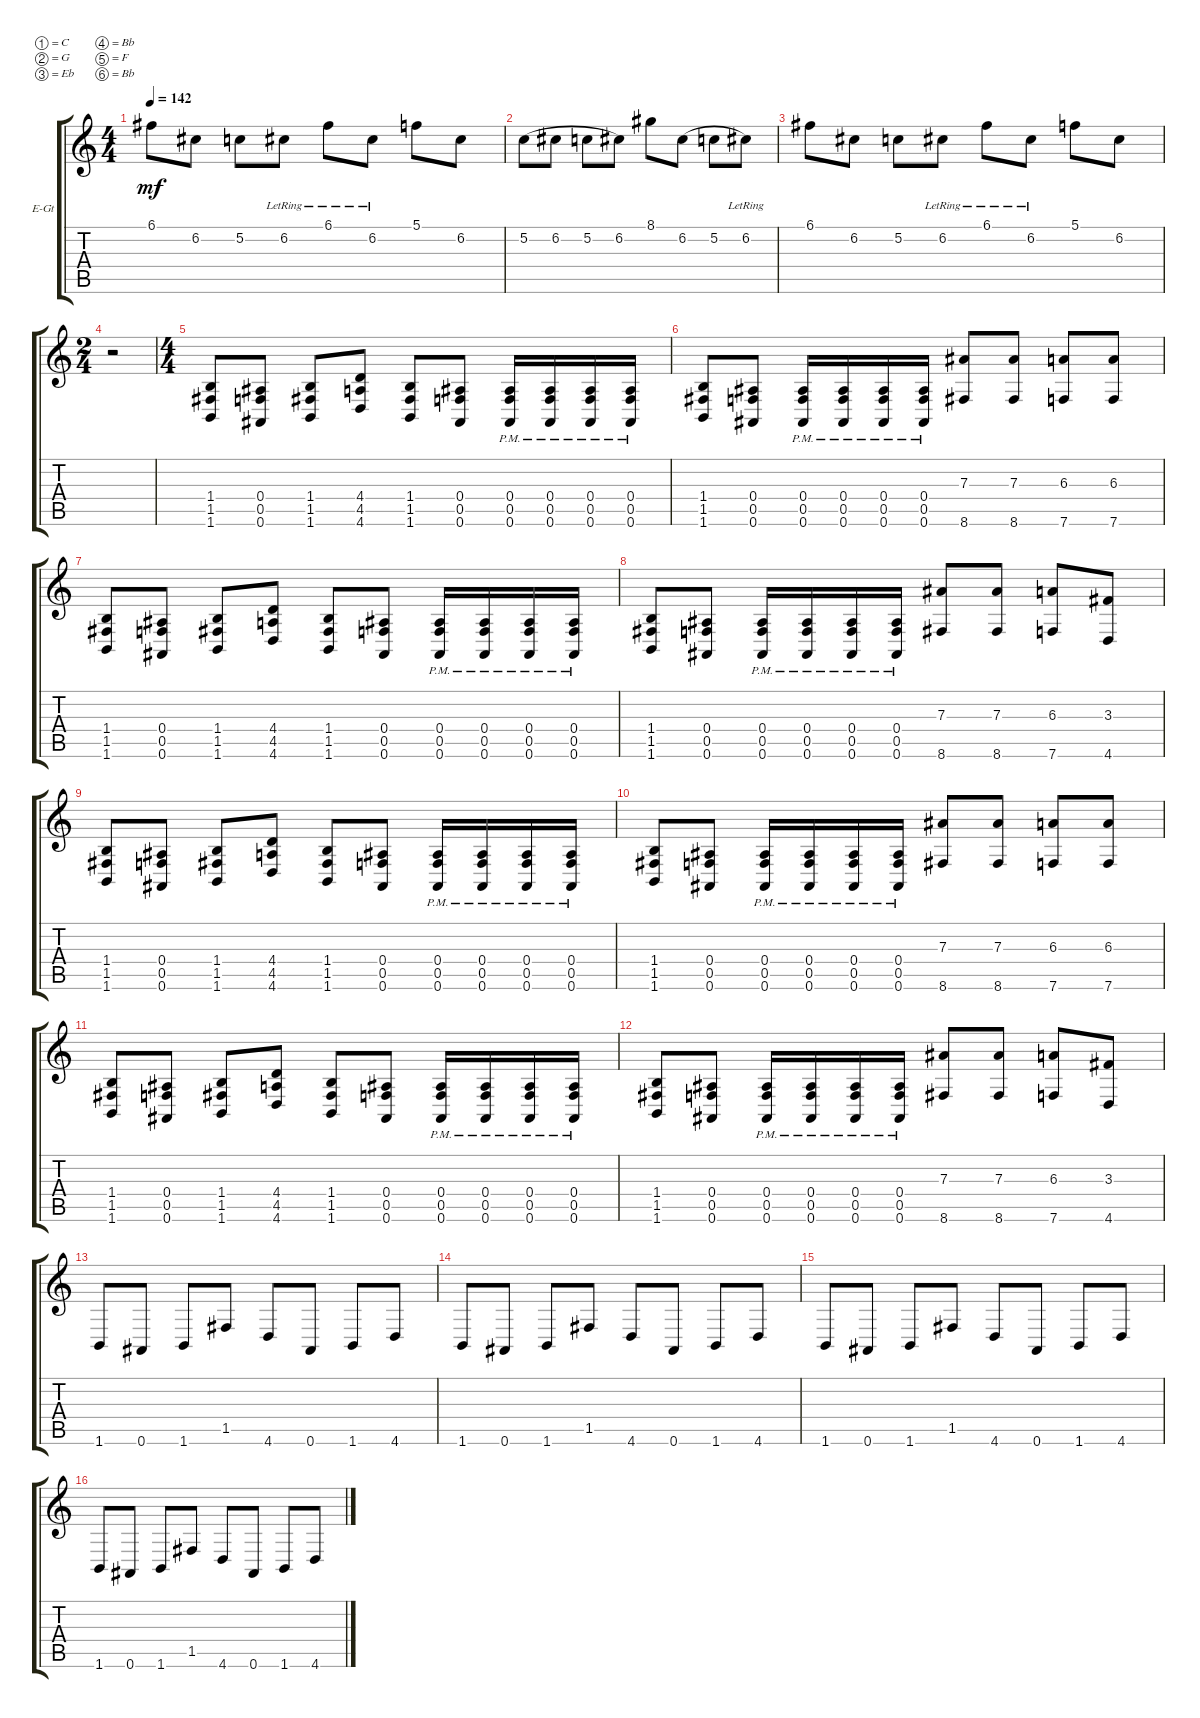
\defaultSystemsLayout 4
\bracketExtendMode groupsimilarinstruments
\firstSystemTrackNameOrientation horizontal
\otherSystemsTrackNameOrientation horizontal
\track ("Guitar 2" "E-Gt") {instrument distortionguitar}
\staff {score tabs}
\tuning (C4 G3 Eb3 Bb2 F2 Bb1)
\ts (4 4)
\tempo 142
\clef g2
\scale
0.333333
\ks c
6.1.8{dy mf} 6.2.8 5.2.8 6.2{lr}.8 6.1{lr}.8 6.2{lr}.8 5.1.8 6.2.8 |
\scale
0.333333 5.2.8{legatoorigin} 6.2.8{legatoorigin} 5.2.8{legatoorigin} 6.2.8 8.1.8 6.2.8{legatoorigin} 5.2.8{legatoorigin} 6.2{lr}.8 |
\scale
0.209459 6.1.8 6.2.8 5.2.8 6.2{lr}.8 6.1{lr}.8 6.2{lr}.8 5.1.8 6.2.8 |
\ts (2 4)
\scale
0.39527 r.2 |
\ts (4 4)
\scale
0.39527 (1.6 1.5 1.4).8 (0.4 0.5 0.6).8 (1.6 1.5 1.4).8 (4.4 4.5 4.6).8 (1.4 1.5 1.6).8 (0.6 0.5 0.4).8 (0.4{pm} 0.5{pm} 0.6{pm}).16 (0.4{pm} 0.5{pm} 0.6{pm}).16 (0.4{pm} 0.5{pm} 0.6{pm}).16 (0.4{pm} 0.5{pm} 0.6{pm}).16 |
\scale
0.333333 (1.4 1.5 1.6).8 (0.6 0.5 0.4).8 (0.4{pm} 0.5{pm} 0.6{pm}).16 (0.4{pm} 0.5{pm} 0.6{pm}).16 (0.4{pm} 0.5{pm} 0.6{pm}).16 (0.4{pm} 0.5{pm} 0.6{pm}).16 (7.3 8.6).8 (7.3 8.6).8 (6.3 7.6).8 (6.3 7.6).8 |
\scale
0.333333 (1.6 1.5 1.4).8 (0.4 0.5 0.6).8 (1.6 1.5 1.4).8 (4.4 4.5 4.6).8 (1.4 1.5 1.6).8 (0.6 0.5 0.4).8 (0.4{pm} 0.5{pm} 0.6{pm}).16 (0.4{pm} 0.5{pm} 0.6{pm}).16 (0.4{pm} 0.5{pm} 0.6{pm}).16 (0.4{pm} 0.5{pm} 0.6{pm}).16 |
\scale
0.333333 (1.4 1.5 1.6).8 (0.6 0.5 0.4).8 (0.4{pm} 0.5{pm} 0.6{pm}).16 (0.4{pm} 0.5{pm} 0.6{pm}).16 (0.4{pm} 0.5{pm} 0.6{pm}).16 (0.4{pm} 0.5{pm} 0.6{pm}).16 (7.3 8.6).8 (7.3 8.6).8 (6.3 7.6).8 (3.3 4.6).8 |
\scale
0.333333 (1.6 1.5 1.4).8 (0.4 0.5 0.6).8 (1.6 1.5 1.4).8 (4.4 4.5 4.6).8 (1.4 1.5 1.6).8 (0.6 0.5 0.4).8 (0.4{pm} 0.5{pm} 0.6{pm}).16 (0.4{pm} 0.5{pm} 0.6{pm}).16 (0.4{pm} 0.5{pm} 0.6{pm}).16 (0.4{pm} 0.5{pm} 0.6{pm}).16 |
\scale
0.333333 (1.4 1.5 1.6).8 (0.6 0.5 0.4).8 (0.4{pm} 0.5{pm} 0.6{pm}).16 (0.4{pm} 0.5{pm} 0.6{pm}).16 (0.4{pm} 0.5{pm} 0.6{pm}).16 (0.4{pm} 0.5{pm} 0.6{pm}).16 (7.3 8.6).8 (7.3 8.6).8 (6.3 7.6).8 (6.3 7.6).8 |
\scale
0.333333 (1.6 1.5 1.4).8 (0.4 0.5 0.6).8 (1.6 1.5 1.4).8 (4.4 4.5 4.6).8 (1.4 1.5 1.6).8 (0.6 0.5 0.4).8 (0.4{pm} 0.5{pm} 0.6{pm}).16 (0.4{pm} 0.5{pm} 0.6{pm}).16 (0.4{pm} 0.5{pm} 0.6{pm}).16 (0.4{pm} 0.5{pm} 0.6{pm}).16 |
\scale
0.333333 (1.4 1.5 1.6).8 (0.6 0.5 0.4).8 (0.4{pm} 0.5{pm} 0.6{pm}).16 (0.4{pm} 0.5{pm} 0.6{pm}).16 (0.4{pm} 0.5{pm} 0.6{pm}).16 (0.4{pm} 0.5{pm} 0.6{pm}).16 (7.3 8.6).8 (7.3 8.6).8 (6.3 7.6).8 (3.3 4.6).8 |
\scale
0.333333 1.6.8 0.6.8 1.6.8 1.5.8 4.6.8 0.6.8 1.6.8 4.6.8 |
\scale
0.333333 1.6.8 0.6.8 1.6.8 1.5.8 4.6.8 0.6.8 1.6.8 4.6.8 |
\scale
0.333333 1.6.8 0.6.8 1.6.8 1.5.8 4.6.8 0.6.8 1.6.8 4.6.8 |
\scale
0.333333 1.6.8 0.6.8 1.6.8 1.5.8 4.6.8 0.6.8 1.6.8 4.6.8
